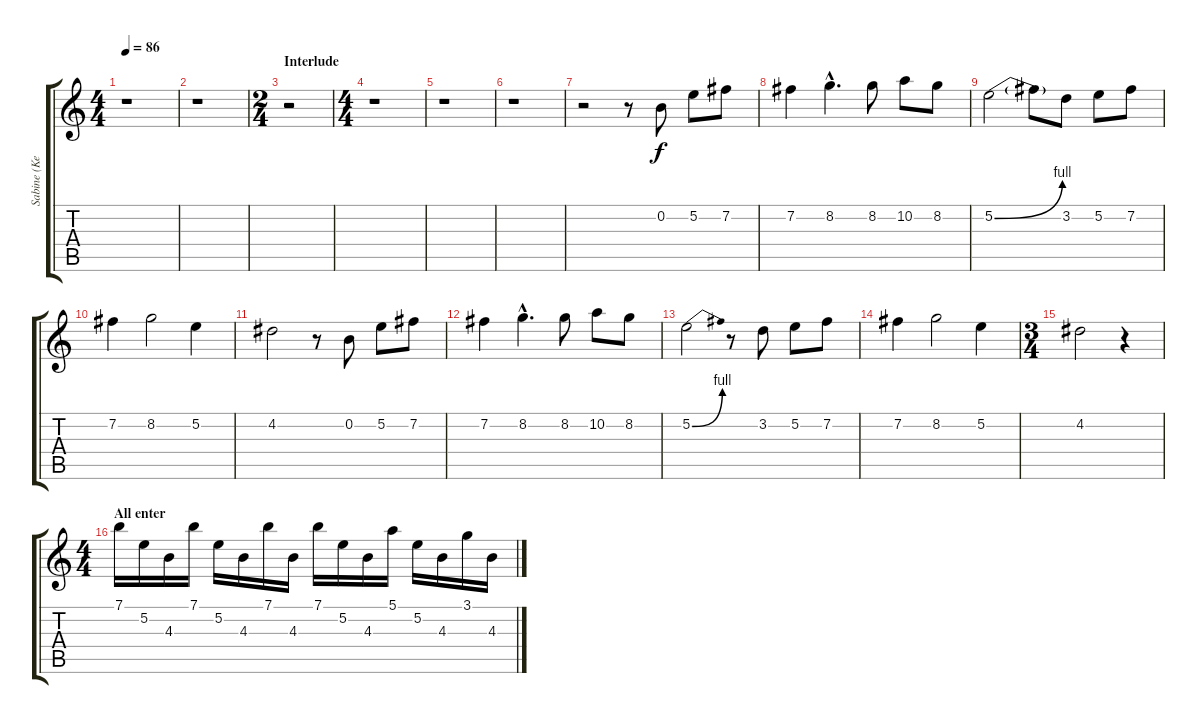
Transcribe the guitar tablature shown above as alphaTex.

\track ("Sabine (KeybHigh)" "Sabine (Ke") {instrument stringensemble1}
\staff {score tabs}
\tuning (E5 B4 G4 D4 A3 E3) {hide}
\ts (4 4)
\tempo 86
\clef g2
\ks c
r.1{dy f} |
r.1 |
\ts (2 4)
\section ("" "Interlude")
r.2 |
\ts (4 4)
r.1 |
r.1 |
r.1 |
r.2{volume 12 balance 11 instrument violin} r.8 0.2.8 5.2.8 7.2.8 |
7.2.4 8.2{hac}.4{d} 8.2.8 10.2.8 8.2.8 |
5.2{be (bend 0 0 60 4)}.2 5.2{t}.8 3.2.8 5.2.8 7.2.8 |
7.2.4 8.2.2 5.2.4 |
4.2.2 r.8 0.2.8 5.2.8 7.2.8 |
7.2.4 8.2{hac}.4{d} 8.2.8 10.2.8 8.2.8 |
5.2{be (bend 0 0 60 4)}.2 r.8 3.2.8 5.2.8 7.2.8 |
7.2.4 8.2.2 5.2.4 |
\ts (3 4)
4.2.2 r.4 |
\ts (4 4)
\section ("" "All enter")
7.1.16{volume 13 balance 7 instrument stringensemble1} 5.2.16 4.3.16 7.1.16 5.2.16 4.3.16 7.1.16 4.3.16 7.1.16 5.2.16 4.3.16 5.1.16 5.2.16 4.3.16 3.1.16 4.3.16
